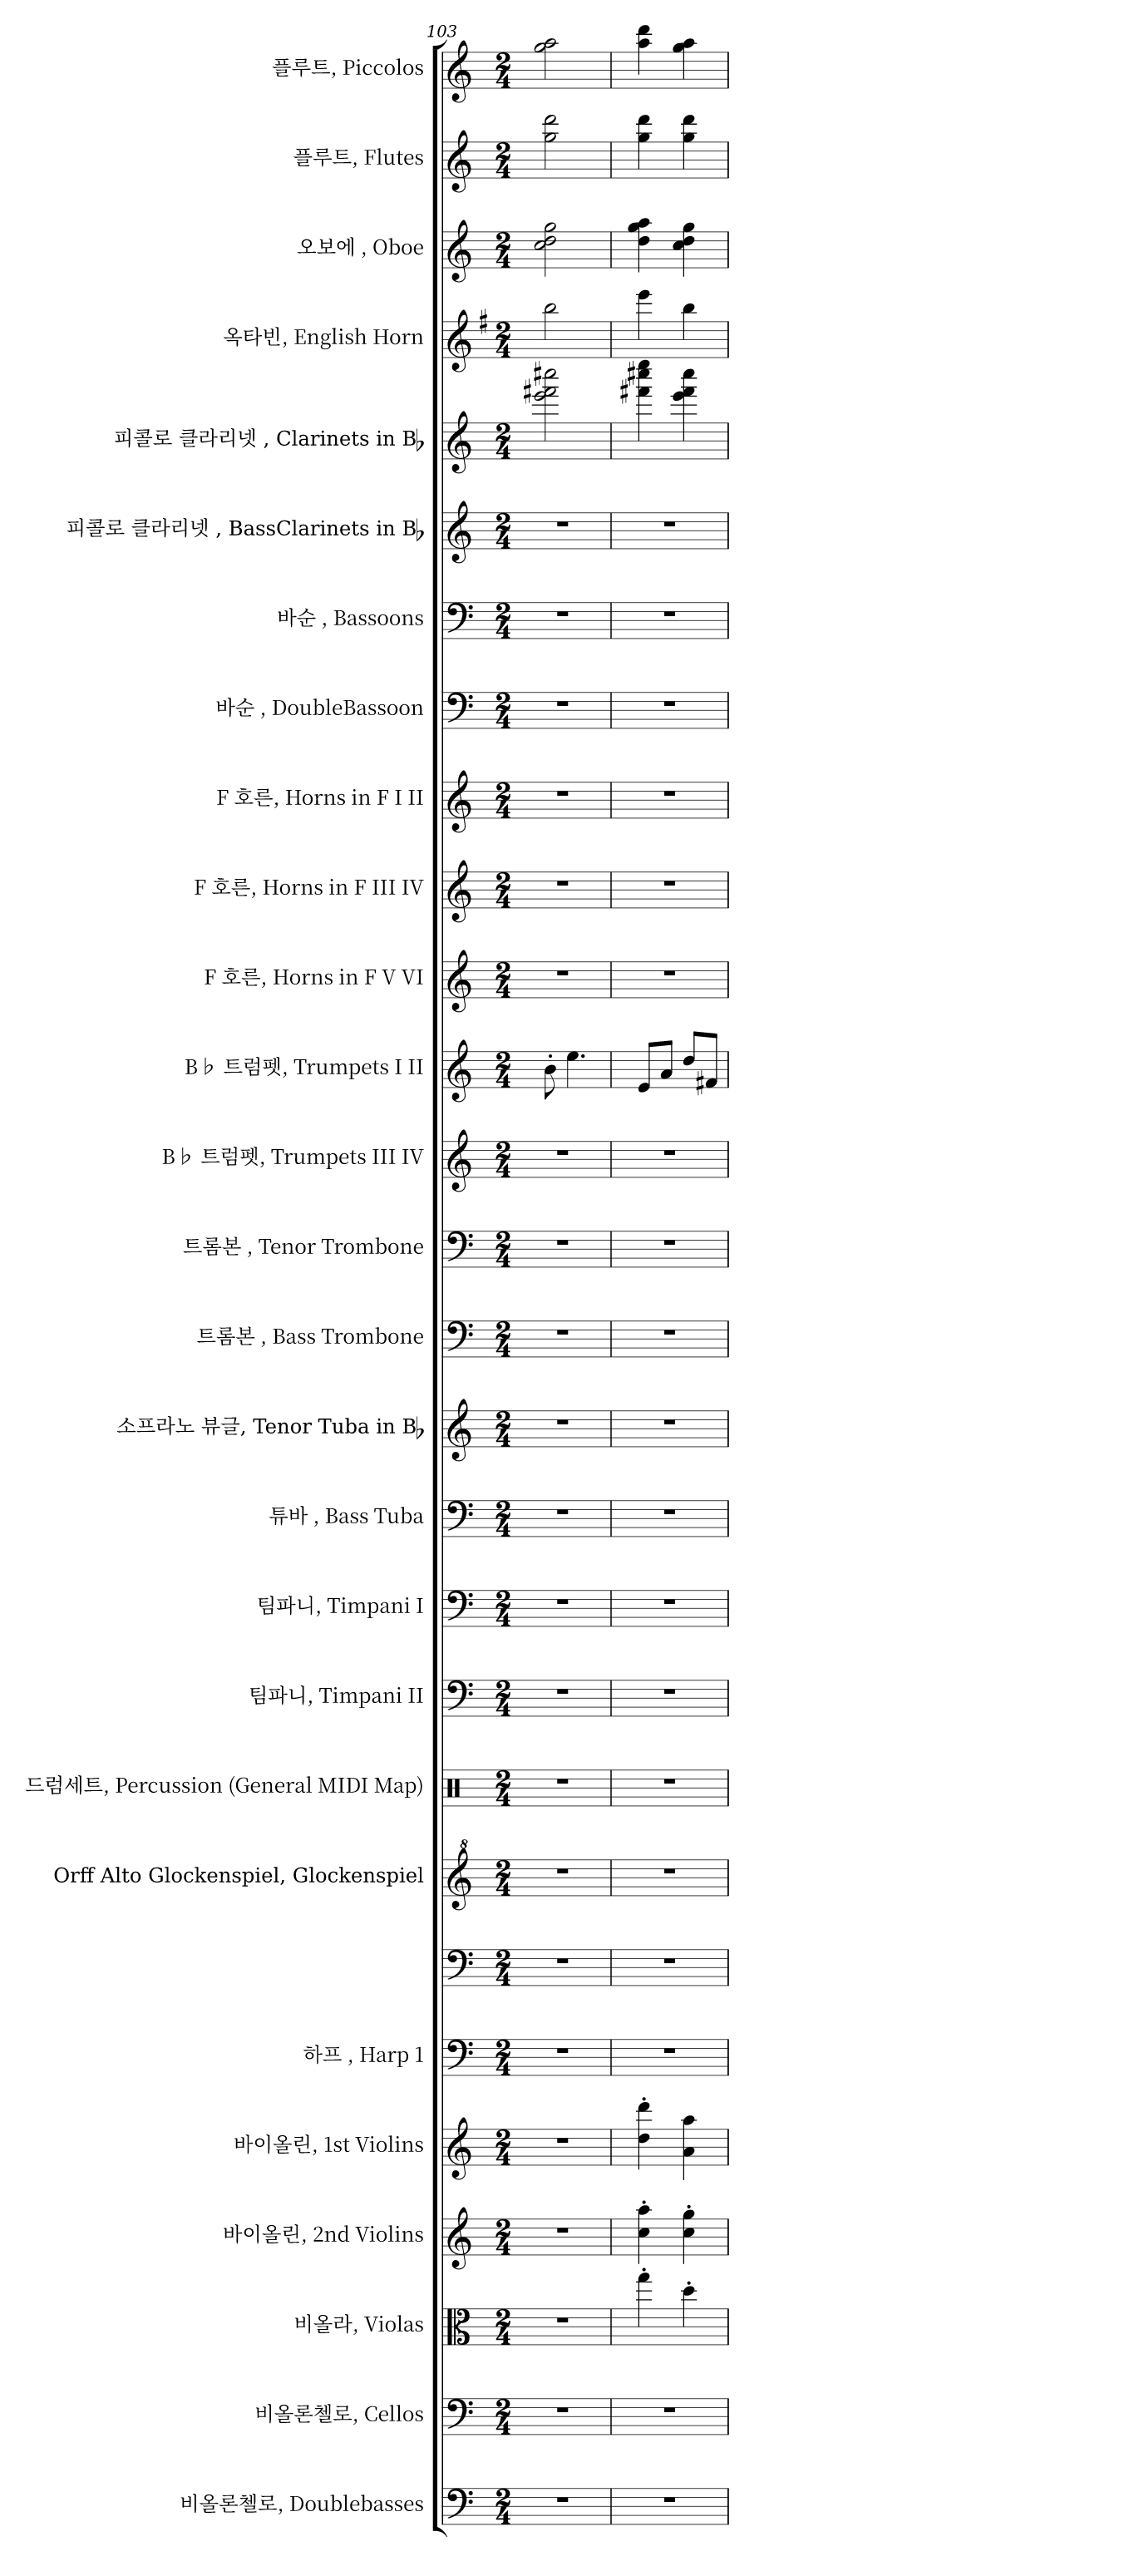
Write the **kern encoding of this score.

**kern	**kern	**kern	**kern	**kern	**kern	**kern	**kern	**kern	**kern	**kern	**kern	**kern	**kern	**kern	**kern	**kern	**kern	**kern	**kern	**kern	**kern	**kern	**kern	**kern	**kern	**kern	**kern
*part27	*part26	*part25	*part24	*part23	*part22	*part22	*part21	*part20	*part19	*part18	*part17	*part16	*part15	*part14	*part13	*part12	*part11	*part10	*part9	*part8	*part7	*part6	*part5	*part4	*part3	*part2	*part1
*staff28	*staff27	*staff26	*staff25	*staff24	*staff23	*staff22	*staff21	*staff20	*staff19	*staff18	*staff17	*staff16	*staff15	*staff14	*staff13	*staff12	*staff11	*staff10	*staff9	*staff8	*staff7	*staff6	*staff5	*staff4	*staff3	*staff2	*staff1
*I"비올론첼로, Doublebasses	*I"비올론첼로, Cellos	*I"비올라, Violas	*I"바이올린, 2nd Violins	*I"바이올린, 1st Violins	*I"하프 , Harp 1	*	*I"Orff Alto Glockenspiel, Glockenspiel	*I"드럼세트, Percussion (General MIDI Map)	*I"팀파니, Timpani II	*I"팀파니, Timpani I	*I"튜바 , Bass Tuba	*I"소프라노 뷰글, Tenor Tuba in Bb	*I"트롬본 , Bass Trombone	*I"트롬본 , Tenor Trombone	*I"B♭ 트럼펫, Trumpets III IV	*I"B♭ 트럼펫, Trumpets I II	*I"F 호른, Horns in F  V  VI	*I"F 호른, Horns in F III IV	*I"F 호른, Horns in F  I  II	*I"바순 , DoubleBassoon	*I"바순 , Bassoons	*I"피콜로 클라리넷 , BassClarinets in Bb	*I"피콜로 클라리넷 , Clarinets in Bb	*I"옥타빈, English Horn	*I"오보에 , Oboe	*I"플루트, Flutes	*I"플루트, Piccolos
*	*	*I'Vlas.	*I'Vlns.	*I'Vlns.	*I'Hrp.	*	*I'O. A. Glk.	*	*I'Timp.	*I'Timp.	*I'Tba.	*	*I'Tbn.	*I'Tbn.	*I'B♭ Tpt.	*I'B♭ Tpt.	*I'F Hn.	*I'F Hn.	*I'F Hn.	*	*I'Bsn.	*	*	*	*I'Ob.	*I'Fl.	*
*clefF4	*clefF4	*clefC3	*clefG2	*clefG2	*clefF4	*clefF4	*clefG^2	*clefX	*clefF4	*clefF4	*clefF4	*clefG2	*clefF4	*clefF4	*clefG2	*clefG2	*clefG2	*clefG2	*clefG2	*clefF4	*clefF4	*clefG2	*clefG2	*clefG2	*clefG2	*clefG2	*clefG2
*	*	*	*	*	*	*	*	*	*	*	*	*	*	*	*ITrd1c2	*ITrd1c2	*ITrd4c7	*ITrd4c7	*ITrd4c7	*	*	*ITrd-5c-8	*ITrd-5c-8	*ITrd4c7	*	*	*
*k[]	*k[]	*k[]	*k[]	*k[]	*k[]	*k[]	*k[]	*k[]	*k[]	*k[]	*k[]	*k[]	*k[]	*k[]	*k[b-e-]	*k[b-e-]	*k[b-]	*k[b-]	*k[b-]	*k[]	*k[]	*k[b-e-a-d-]	*k[b-e-a-d-]	*k[]	*k[]	*k[]	*k[]
*M2/4	*M2/4	*M2/4	*M2/4	*M2/4	*M2/4	*M2/4	*M2/4	*M2/4	*M2/4	*M2/4	*M2/4	*M2/4	*M2/4	*M2/4	*M2/4	*M2/4	*M2/4	*M2/4	*M2/4	*M2/4	*M2/4	*M2/4	*M2/4	*M2/4	*M2/4	*M2/4	*M2/4
=103	=103	=103	=103	=103	=103	=103	=103	=103	=103	=103	=103	=103	=103	=103	=103	=103	=103	=103	=103	=103	=103	=103	=103	=103	=103	=103	=103
2r	2r	2r	2r	2r	2r	2r	2r	2r	2r	2r	2r	2r	2r	2r	2r	8a'\	2r	2r	2r	2r	2r	2r	2cccc\ 2ddddn\ 2aaaan\	2ee\	2cc\ 2dd\ 2gg\	2gg\ 2ddd\	2gg\ 2aa\
.	.	.	.	.	.	.	.	.	.	.	.	.	.	.	.	4.dd\	.	.	.	.	.	.	.	.	.	.	.
=104	=104	=104	=104	=104	=104	=104	=104	=104	=104	=104	=104	=104	=104	=104	=104	=104	=104	=104	=104	=104	=104	=104	=104	=104	=104	=104	=104
2r	2r	4gg'\	4cc\' 4aa\'	4dd\' 4ddd\'	2r	2r	2r	2r	2r	2r	2r	2r	2r	2r	2r	8d/L	2r	2r	2r	2r	2r	2r	4ddddn\ 4aaaan\ 4ccccc\	4aa\	4dd\ 4gg\ 4aa\	4gg\ 4ddd\	4aa\ 4ddd\
.	.	.	.	.	.	.	.	.	.	.	.	.	.	.	.	8g/J	.	.	.	.	.	.	.	.	.	.	.
.	.	4dd'\	4cc\' 4gg\'	4a\ 4aa\	.	.	.	.	.	.	.	.	.	.	.	8cc/L	.	.	.	.	.	.	4cccc\ 4dddd\ 4aaaa\	4ee\	4cc\ 4dd\ 4gg\	4gg\ 4ddd\	4gg\ 4aa\
.	.	.	.	.	.	.	.	.	.	.	.	.	.	.	.	8en/J	.	.	.	.	.	.	.	.	.	.	.
=	=	=	=	=	=	=	=	=	=	=	=	=	=	=	=	=	=	=	=	=	=	=	=	=	=	=	=
*-	*-	*-	*-	*-	*-	*-	*-	*-	*-	*-	*-	*-	*-	*-	*-	*-	*-	*-	*-	*-	*-	*-	*-	*-	*-	*-	*-
